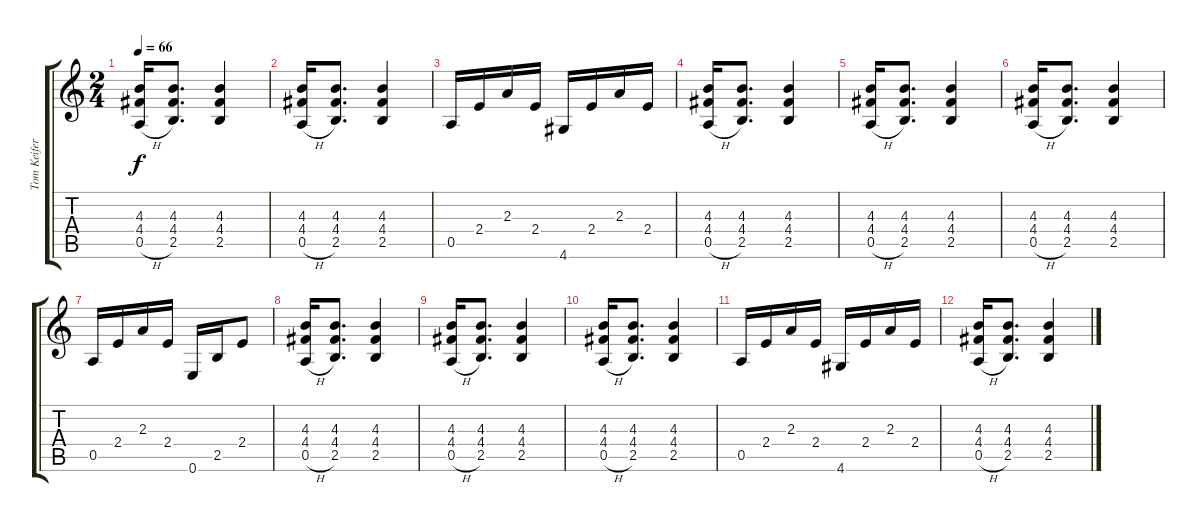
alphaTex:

\track ("Tom Keifer" "Tom Keifer") {instrument distortionguitar}
\staff {score tabs}
\tuning (E4 B3 G3 D3 A2 E2) {hide}
\ts (2 4)
\tempo 66
\clef g2
\ks c
(4.3 4.4 0.5{h}).16{dy f} (4.3 4.4 2.5).8{d} (4.3 4.4 2.5).4 |
(4.3 4.4 0.5{h}).16 (4.3 4.4 2.5).8{d} (4.3 4.4 2.5).4 |
0.5.16 2.4.16 2.3.16 2.4.16 4.6.16 2.4.16 2.3.16 2.4.16 |
(4.3 4.4 0.5{h}).16 (4.3 4.4 2.5).8{d} (4.3 4.4 2.5).4 |
(4.3 4.4 0.5{h}).16 (4.3 4.4 2.5).8{d} (4.3 4.4 2.5).4 |
(4.3 4.4 0.5{h}).16 (4.3 4.4 2.5).8{d} (4.3 4.4 2.5).4 |
0.5.16 2.4.16 2.3.16 2.4.16 0.6.16 2.5.16 2.4.8 |
(4.3 4.4 0.5{h}).16 (4.3 4.4 2.5).8{d} (4.3 4.4 2.5).4 |
(4.3 4.4 0.5{h}).16 (4.3 4.4 2.5).8{d} (4.3 4.4 2.5).4 |
(4.3 4.4 0.5{h}).16 (4.3 4.4 2.5).8{d} (4.3 4.4 2.5).4 |
0.5.16 2.4.16 2.3.16 2.4.16 4.6.16 2.4.16 2.3.16 2.4.16 |
(4.3 4.4 0.5{h}).16 (4.3 4.4 2.5).8{d} (4.3 4.4 2.5).4
